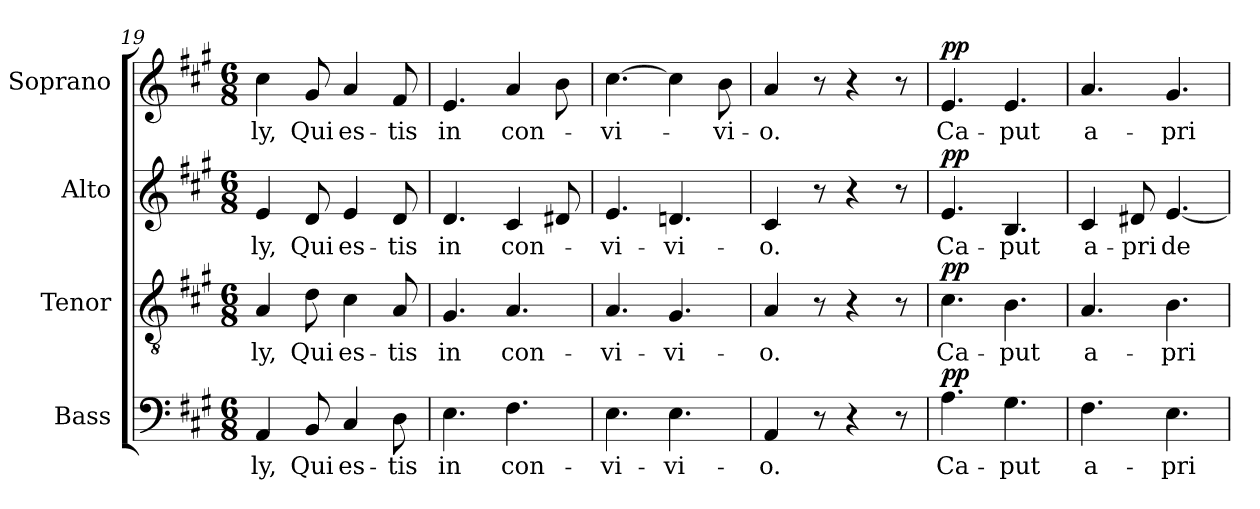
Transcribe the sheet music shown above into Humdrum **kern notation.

**kern	**text	**dynam	**kern	**text	**dynam	**kern	**text	**dynam	**kern	**text	**dynam
*part4	*part4	*part4	*part3	*part3	*part3	*part2	*part2	*part2	*part1	*part1	*part1
*staff4	*staff4	*staff4	*staff3	*staff3	*staff3	*staff2	*staff2	*staff2	*staff1	*staff1	*staff1
*I"Bass	*	*	*I"Tenor	*	*	*I"Alto	*	*	*I"Soprano	*	*
*I'B.	*	*	*I'T.	*	*	*I'A.	*	*	*I'S.	*	*
*clefF4	*	*	*clefGv2	*	*	*clefG2	*	*	*clefG2	*	*
*	*	*	*ITrd7c12	*	*	*	*	*	*	*	*
*k[f#c#g#]	*	*	*k[f#c#g#]	*	*	*k[f#c#g#]	*	*	*k[f#c#g#]	*	*
*A:	*	*	*A:	*	*	*A:	*	*	*A:	*	*
*M6/8	*	*	*M6/8	*	*	*M6/8	*	*	*M6/8	*	*
=19	=19	=19	=19	=19	=19	=19	=19	=19	=19	=19	=19
!	!LO:LY:b:color=#000000	!	!	!	!	!	!	!	!	!	!
!	!	!	!	!LO:LY:b:color=#000000	!	!	!	!	!	!	!
!	!	!	!	!	!	!	!LO:LY:b:color=#000000	!	!	!	!
!	!	!	!	!	!	!	!	!	!	!LO:LY:b:color=#000000	!
4AAi/	-ly,	.	4AAi/	-ly,	.	4ei/	-ly,	.	4cc#i\	-ly,	.
!	!LO:LY:b:color=#000000	!	!	!	!	!	!	!	!	!	!
!	!	!	!	!LO:LY:b:color=#000000	!	!	!	!	!	!	!
!	!	!	!	!	!	!	!LO:LY:b:color=#000000	!	!	!	!
!	!	!	!	!	!	!	!	!	!	!LO:LY:b:color=#000000	!
8BBi/	Qui	.	8Di\	Qui	.	8di/	Qui	.	8g#i/	Qui	.
!	!LO:LY:b:color=#000000	!	!	!	!	!	!	!	!	!	!
!	!	!	!	!LO:LY:b:color=#000000	!	!	!	!	!	!	!
!	!	!	!	!	!	!	!LO:LY:b:color=#000000	!	!	!	!
!	!	!	!	!	!	!	!	!	!	!LO:LY:b:color=#000000	!
4C#i/	es-	.	4C#i\	es-	.	4ei/	es-	.	4ai/	es-	.
!	!LO:LY:b:color=#000000	!	!	!	!	!	!	!	!	!	!
!	!	!	!	!LO:LY:b:color=#000000	!	!	!	!	!	!	!
!	!	!	!	!	!	!	!LO:LY:b:color=#000000	!	!	!	!
!	!	!	!	!	!	!	!	!	!	!LO:LY:b:color=#000000	!
8Di\	-tis	.	8AAi/	-tis	.	8di/	-tis	.	8f#i/	-tis	.
=20	=20	=20	=20	=20	=20	=20	=20	=20	=20	=20	=20
!	!LO:LY:b:color=#000000	!	!	!	!	!	!	!	!	!	!
!	!	!	!	!LO:LY:b:color=#000000	!	!	!	!	!	!	!
!	!	!	!	!	!	!	!LO:LY:b:color=#000000	!	!	!	!
!	!	!	!	!	!	!	!	!	!	!LO:LY:b:color=#000000	!
4.Ei\	in	.	4.GG#i/	in	.	4.di/	in	.	4.ei/	in	.
!	!LO:LY:b:color=#000000	!	!	!	!	!	!	!	!	!	!
!	!	!	!	!LO:LY:b:color=#000000	!	!	!	!	!	!	!
!	!	!	!	!	!	!	!LO:LY:b:color=#000000	!	!	!	!
!	!	!	!	!	!	!	!	!	!	!LO:LY:b:color=#000000	!
4.F#i\	con-	.	4.AAi/	con-	.	4c#i/	con-	.	4ai/	con-	.
.	.	.	.	.	.	8d#Xi/	.	.	8bi\	.	.
=21	=21	=21	=21	=21	=21	=21	=21	=21	=21	=21	=21
!	!LO:LY:b:color=#000000	!	!	!	!	!	!	!	!	!	!
!	!	!	!	!LO:LY:b:color=#000000	!	!	!	!	!	!	!
!	!	!	!	!	!	!	!LO:LY:b:color=#000000	!	!	!	!
!	!	!	!	!	!	!	!	!	!	!LO:LY:b:color=#000000	!
4.Ei\	-vi-	.	4.AAi/	-vi-	.	4.ei/	-vi-	.	[4.cc#i\	-vi-	.
!	!LO:LY:b:color=#000000	!	!	!	!	!	!	!	!	!	!
!	!	!	!	!LO:LY:b:color=#000000	!	!	!	!	!	!	!
!	!	!	!	!	!	!	!LO:LY:b:color=#000000	!	!	!	!
4.Ei\	-vi-	.	4.GG#i/	-vi-	.	4.dni/	-vi-	.	4cc#i\]	.	.
!	!	!	!	!	!	!	!	!	!	!LO:LY:b:color=#000000	!
.	.	.	.	.	.	.	.	.	8bi\	-vi-	.
=22	=22	=22	=22	=22	=22	=22	=22	=22	=22	=22	=22
!	!LO:LY:b:color=#000000	!	!	!	!	!	!	!	!	!	!
!	!	!	!	!LO:LY:b:color=#000000	!	!	!	!	!	!	!
!	!	!	!	!	!	!	!LO:LY:b:color=#000000	!	!	!	!
!	!	!	!	!	!	!	!	!	!	!LO:LY:b:color=#000000	!
4AAi/	-o.	.	4AAi/	-o.	.	4c#i/	-o.	.	4ai/	-o.	.
8r	.	.	8r	.	.	8r	.	.	8r	.	.
4r	.	.	4r	.	.	4r	.	.	4r	.	.
8r	.	.	8r	.	.	8r	.	.	8r	.	.
!!LO:LB:g=z
=23	=23	=23	=23	=23	=23	=23	=23	=23	=23	=23	=23
!	!LO:LY:b:color=#000000	!	!	!	!	!	!	!	!	!	!
!	!	!	!	!LO:LY:b:color=#000000	!	!	!	!	!	!	!
!	!	!	!	!	!	!	!LO:LY:b:color=#000000	!	!	!	!
!	!	!	!	!	!	!	!	!	!	!LO:LY:b:color=#000000	!
4.Ai\	Ca-	pp	4.C#i\	Ca-	pp	4.ei/	Ca-	pp	4.ei/	Ca-	pp
!	!LO:LY:b:color=#000000	!	!	!	!	!	!	!	!	!	!
!	!	!	!	!LO:LY:b:color=#000000	!	!	!	!	!	!	!
!	!	!	!	!	!	!	!LO:LY:b:color=#000000	!	!	!	!
!	!	!	!	!	!	!	!	!	!	!LO:LY:b:color=#000000	!
4.G#i\	-put	.	4.BBi\	-put	.	4.Bi/	-put	.	4.ei/	-put	.
=24	=24	=24	=24	=24	=24	=24	=24	=24	=24	=24	=24
!	!LO:LY:b:color=#000000	!	!	!	!	!	!	!	!	!	!
!	!	!	!	!LO:LY:b:color=#000000	!	!	!	!	!	!	!
!	!	!	!	!	!	!	!LO:LY:b:color=#000000	!	!	!	!
!	!	!	!	!	!	!	!	!	!	!LO:LY:b:color=#000000	!
4.F#i\	a-	.	4.AAi/	a-	.	4c#i/	a-	.	4.ai/	a-	.
!	!	!	!	!	!	!	!LO:LY:b:color=#000000	!	!	!	!
.	.	.	.	.	.	8d#Xi/	-pri	.	.	.	.
!	!LO:LY:b:color=#000000	!	!	!	!	!	!	!	!	!	!
!	!	!	!	!LO:LY:b:color=#000000	!	!	!	!	!	!	!
!	!	!	!	!	!	!	!LO:LY:b:color=#000000	!	!	!	!
!	!	!	!	!	!	!	!	!	!	!LO:LY:b:color=#000000	!
4.Ei\	-pri	.	4.BBi\	-pri	.	[4.ei/	de-	.	4.g#i/	-pri	.
=	=	=	=	=	=	=	=	=	=	=	=
*-	*-	*-	*-	*-	*-	*-	*-	*-	*-	*-	*-
